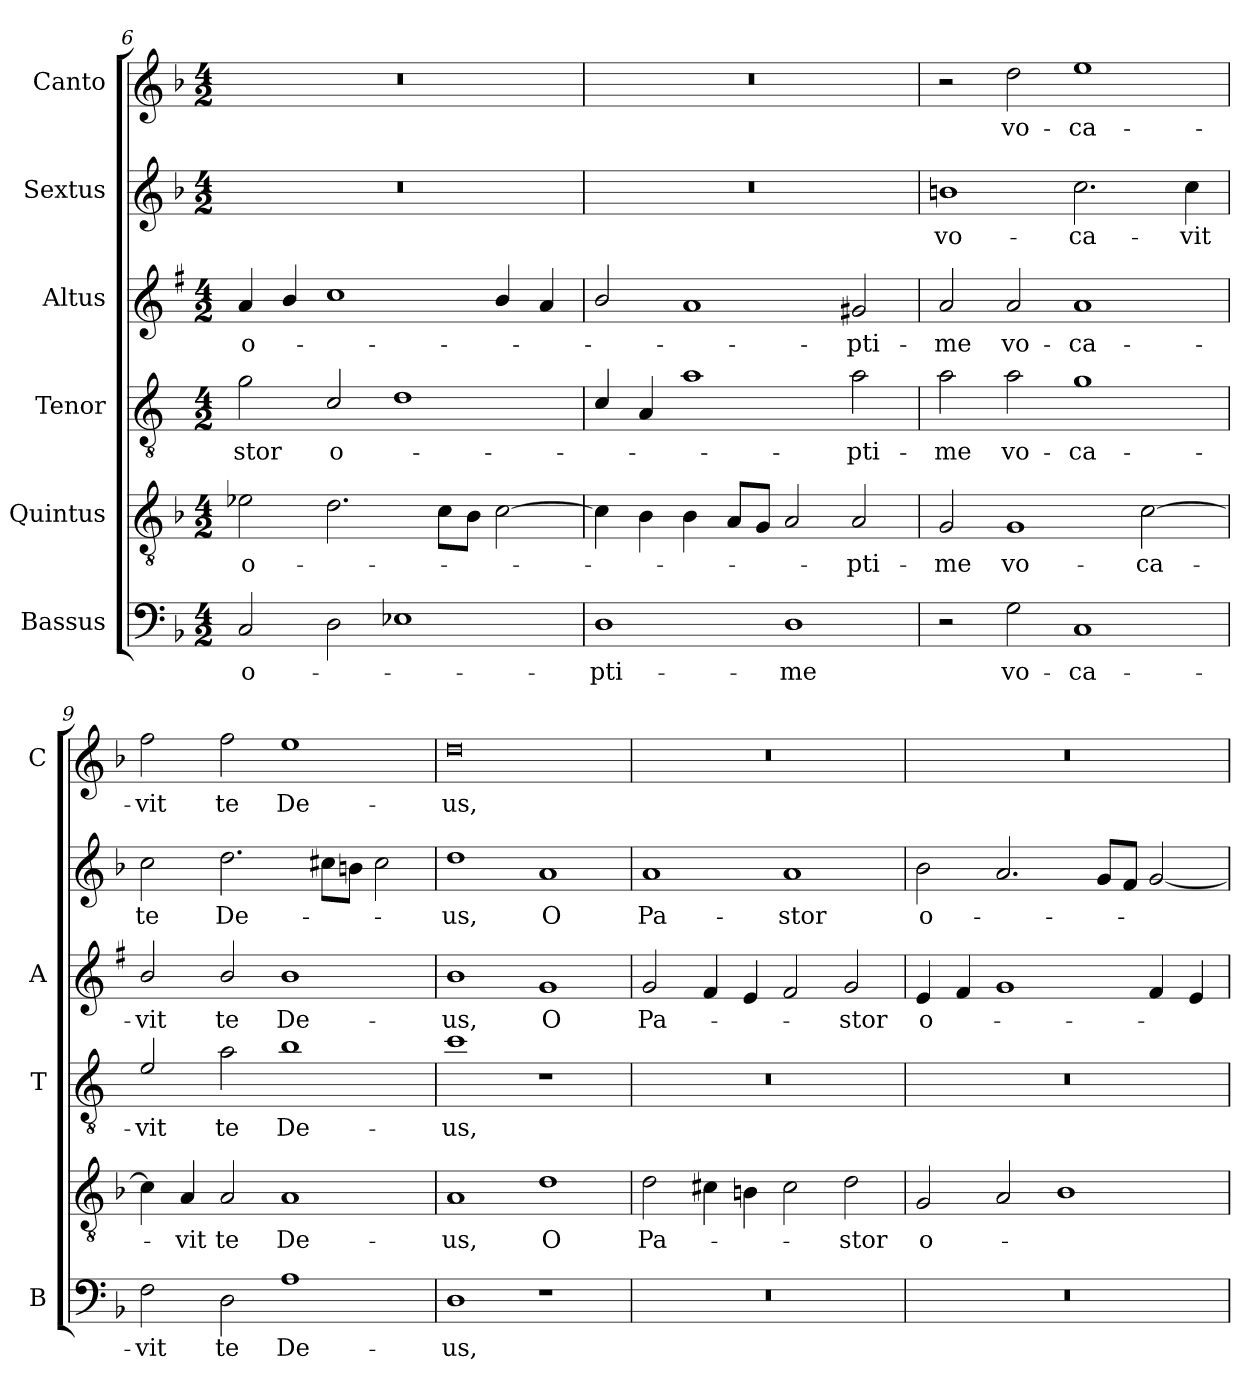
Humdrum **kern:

**kern	**text	**kern	**text	**kern	**text	**kern	**text	**kern	**text	**kern	**text
*part6	*part6	*part5	*part5	*part4	*part4	*part3	*part3	*part2	*part2	*part1	*part1
*staff6	*staff6	*staff5	*staff5	*staff4	*staff4	*staff3	*staff3	*staff2	*staff2	*staff1	*staff1
*I"Bassus	*	*I"Quintus	*	*I"Tenor	*	*I"Altus	*	*I"Sextus	*	*I"Canto	*
*I'B	*	*	*	*I'T	*	*I'A	*	*	*	*I'C	*
*clefF4	*	*clefGv2	*	*clefGv2	*	*clefG2	*	*clefG2	*	*clefG2	*
*	*	*	*	*ITrd4c7	*	*ITrd1c2	*	*	*	*	*
*k[b-]	*	*k[b-]	*	*k[b-]	*	*k[b-]	*	*k[b-]	*	*k[b-]	*
*F:	*	*F:	*	*F:	*	*F:	*	*F:	*	*F:	*
*M4/2	*	*M4/2	*	*M4/2	*	*M4/2	*	*M4/2	*	*M4/2	*
=6	=6	=6	=6	=6	=6	=6	=6	=6	=6	=6	=6
!	!LO:LY:b	!	!LO:LY:b	!	!LO:LY:b	!	!LO:LY:b	!	!	!	!
2C/	o-	2e-X\	o-	2c\	-stor	4g/	o-	0r	.	0r	.
.	.	.	.	.	.	4a/	.	.	.	.	.
!	!	!	!	!	!LO:LY:b	!	!	!	!	!	!
2D\	.	2.d\	.	2F/	o-	1b-	.	.	.	.	.
1E-X	.	.	.	1G	.	.	.	.	.	.	.
.	.	8c\L	.	.	.	.	.	.	.	.	.
.	.	8B-\J	.	.	.	.	.	.	.	.	.
.	.	[2c\	.	.	.	4a/	.	.	.	.	.
.	.	.	.	.	.	4g/	.	.	.	.	.
=7	=7	=7	=7	=7	=7	=7	=7	=7	=7	=7	=7
!	!LO:LY:b	!	!	!	!	!	!	!	!	!	!
1D	-pti-	4c\]	.	4F/	.	2a/	.	0r	.	0r	.
.	.	4B-\	.	4D/	.	.	.	.	.	.	.
.	.	4B-\	.	1d	.	1g	.	.	.	.	.
.	.	8A/L	.	.	.	.	.	.	.	.	.
.	.	8G/J	.	.	.	.	.	.	.	.	.
!	!LO:LY:b	!	!	!	!	!	!	!	!	!	!
1D	-me	2A/	.	.	.	.	.	.	.	.	.
!	!	!	!LO:LY:b	!	!LO:LY:b	!	!LO:LY:b	!	!	!	!
.	.	2A/	-pti-	2d\	-pti-	2f#X/	-pti-	.	.	.	.
=8	=8	=8	=8	=8	=8	=8	=8	=8	=8	=8	=8
!	!	!	!LO:LY:b	!	!LO:LY:b	!	!LO:LY:b	!	!LO:LY:b	!	!
2r	.	2G/	-me	2d\	-me	2g/	-me	1bn	vo-	2r	.
!	!LO:LY:b	!	!LO:LY:b	!	!LO:LY:b	!	!LO:LY:b	!	!	!	!LO:LY:b
2G\	vo-	1G	vo-	2d\	vo-	2g/	vo-	.	.	2dd\	vo-
!	!LO:LY:b	!	!	!	!LO:LY:b	!	!LO:LY:b	!	!LO:LY:b	!	!LO:LY:b
1C	-ca-	.	.	1c	-ca-	1g	-ca-	2.cc\	-ca-	1ee	-ca-
!	!	!	!LO:LY:b	!	!	!	!	!	!	!	!
.	.	[2c\	-ca-	.	.	.	.	.	.	.	.
!	!	!	!	!	!	!	!	!	!LO:LY:b	!	!
.	.	.	.	.	.	.	.	4cc\	-vit	.	.
=9	=9	=9	=9	=9	=9	=9	=9	=9	=9	=9	=9
!	!LO:LY:b	!	!	!	!LO:LY:b	!	!LO:LY:b	!	!LO:LY:b	!	!LO:LY:b
2F\	-vit	4c\]	.	2A/	-vit	2a/	-vit	2cc\	te	2ff\	-vit
!	!	!	!LO:LY:b	!	!	!	!	!	!	!	!
.	.	4A/	-vit	.	.	.	.	.	.	.	.
!	!LO:LY:b	!	!LO:LY:b	!	!LO:LY:b	!	!LO:LY:b	!	!LO:LY:b	!	!LO:LY:b
2D\	te	2A/	te	2d\	te	2a/	te	2.dd\	De-	2ff\	te
!	!LO:LY:b	!	!LO:LY:b	!	!LO:LY:b	!	!LO:LY:b	!	!	!	!LO:LY:b
1A	De-	1A	De-	1e	De-	1a	De-	.	.	1ee	De-
.	.	.	.	.	.	.	.	8cc#X\L	.	.	.
.	.	.	.	.	.	.	.	8bn\J	.	.	.
.	.	.	.	.	.	.	.	2cc#\	.	.	.
!!LO:PB:g=z
=10	=10	=10	=10	=10	=10	=10	=10	=10	=10	=10	=10
!	!LO:LY:b	!	!LO:LY:b	!	!LO:LY:b	!	!LO:LY:b	!	!LO:LY:b	!	!LO:LY:b
1D	-us,	1A	-us,	1f	-us,	1a	-us,	1dd	-us,	0dd	-us,
!	!	!	!LO:LY:b	!	!	!	!LO:LY:b	!	!LO:LY:b	!	!
1r	.	1d	O	1r	.	1f	O	1a	O	.	.
=11	=11	=11	=11	=11	=11	=11	=11	=11	=11	=11	=11
!	!	!	!LO:LY:b	!	!	!	!LO:LY:b	!	!LO:LY:b	!	!
0r	.	2d\	Pa-	0r	.	2f/	Pa-	1a	Pa-	0r	.
.	.	4c#X\	.	.	.	4e/	.	.	.	.	.
.	.	4Bn\	.	.	.	4d/	.	.	.	.	.
!	!	!	!	!	!	!	!	!	!LO:LY:b	!	!
.	.	2c#\	.	.	.	2e/	.	1a	-stor	.	.
!	!	!	!LO:LY:b	!	!	!	!LO:LY:b	!	!	!	!
.	.	2d\	-stor	.	.	2f/	-stor	.	.	.	.
=12	=12	=12	=12	=12	=12	=12	=12	=12	=12	=12	=12
!	!	!	!LO:LY:b	!	!	!	!LO:LY:b	!	!LO:LY:b	!	!
0r	.	2G/	o-	0r	.	4d/	o-	2b-\	o-	0r	.
.	.	.	.	.	.	4e/	.	.	.	.	.
.	.	2A/	.	.	.	1f	.	2.a/	.	.	.
.	.	1B-	.	.	.	.	.	.	.	.	.
.	.	.	.	.	.	.	.	8g/L	.	.	.
.	.	.	.	.	.	.	.	8f/J	.	.	.
.	.	.	.	.	.	4e/	.	[2g/	.	.	.
.	.	.	.	.	.	4d/	.	.	.	.	.
=	=	=	=	=	=	=	=	=	=	=	=
*-	*-	*-	*-	*-	*-	*-	*-	*-	*-	*-	*-
